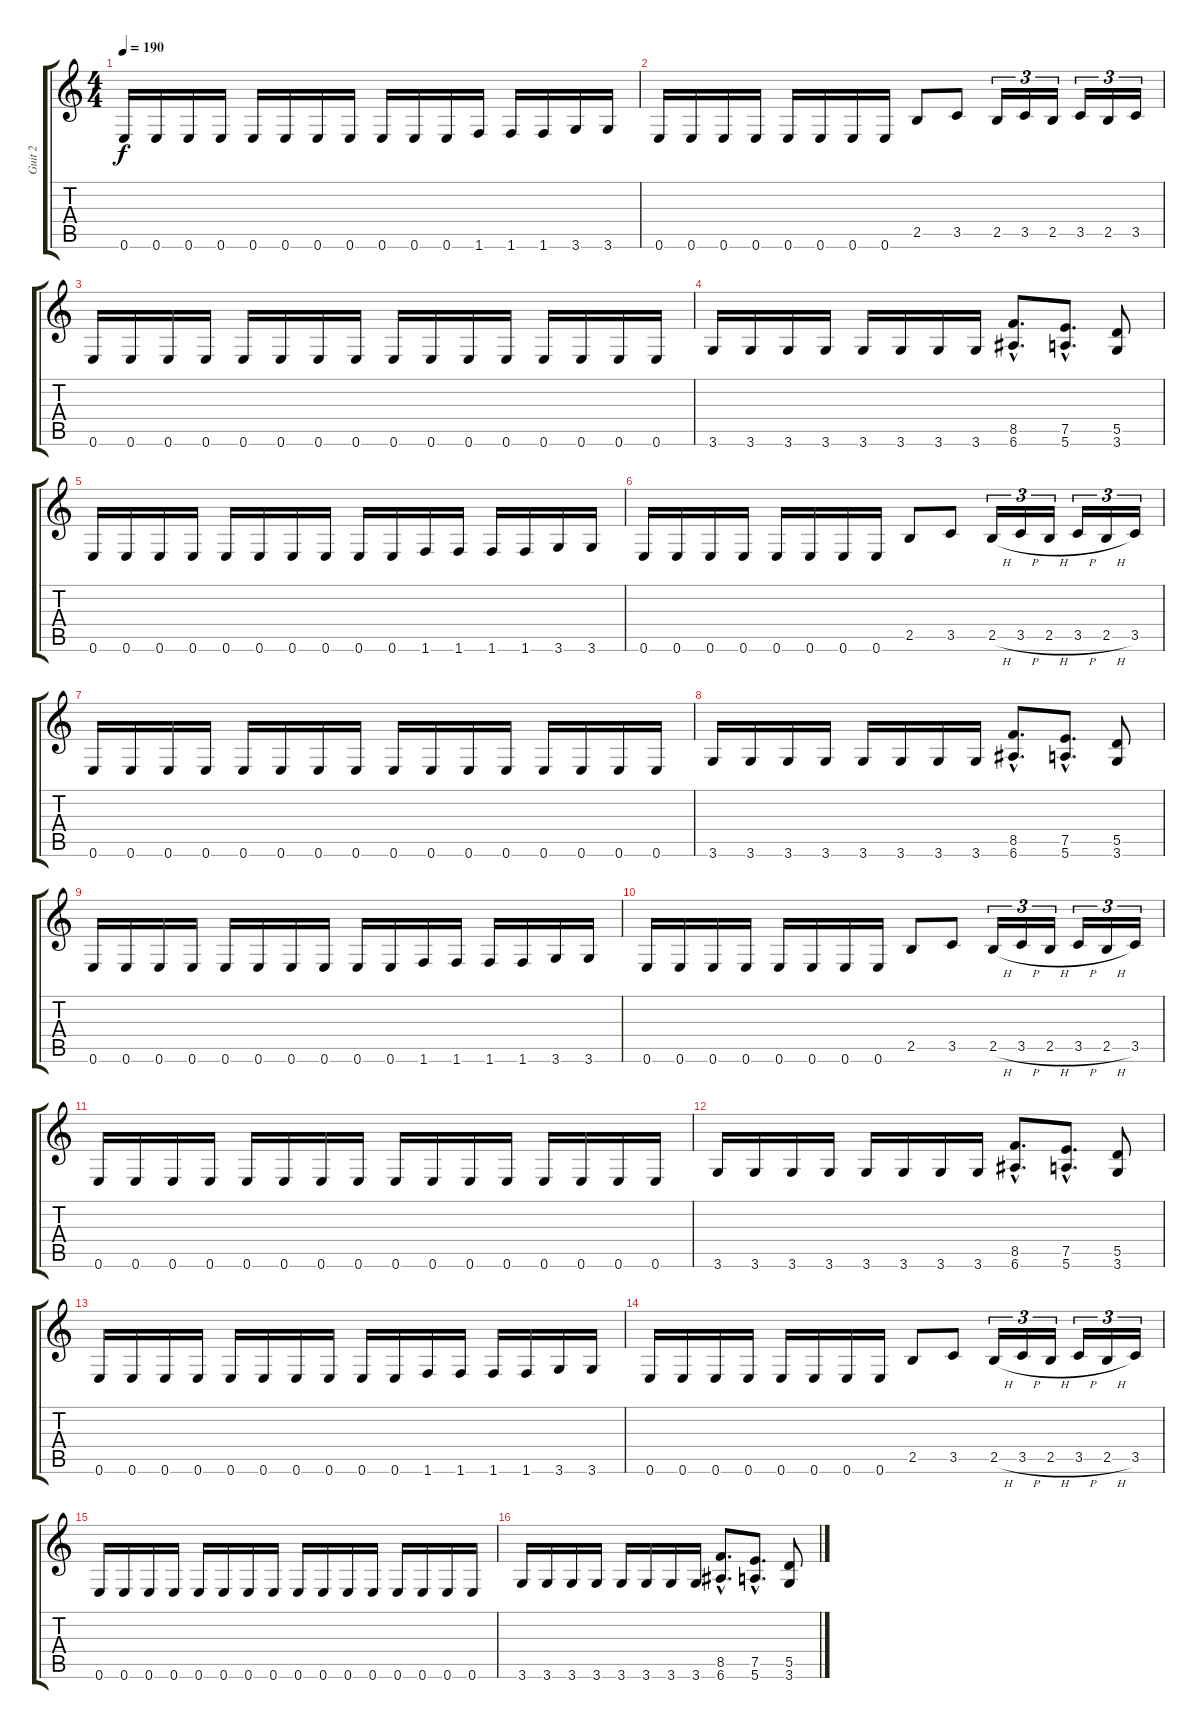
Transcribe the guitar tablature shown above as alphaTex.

\track ("Guit 2" "Guit 2") {instrument distortionguitar}
\staff {score tabs}
\tuning (E4 B3 G3 D3 A2 E2) {hide}
\ts (4 4)
\tempo 190
\clef g2
\ks c
0.6.16{dy f} 0.6.16 0.6.16 0.6.16 0.6.16 0.6.16 0.6.16 0.6.16 0.6.16 0.6.16 0.6.16 1.6.16 1.6.16 1.6.16 3.6.16 3.6.16 |
0.6.16 0.6.16 0.6.16 0.6.16 0.6.16 0.6.16 0.6.16 0.6.16 2.5.8 3.5.8 2.5.16{tu (3 2)} 3.5.16{tu (3 2)} 2.5.16{tu (3 2)} 3.5.16{tu (3 2)} 2.5.16{tu (3 2)} 3.5.16{tu (3 2)} |
0.6.16 0.6.16 0.6.16 0.6.16 0.6.16 0.6.16 0.6.16 0.6.16 0.6.16 0.6.16 0.6.16 0.6.16 0.6.16 0.6.16 0.6.16 0.6.16 |
3.6.16 3.6.16 3.6.16 3.6.16 3.6.16 3.6.16 3.6.16 3.6.16 (8.5{hac} 6.6{hac}).8{d} (7.5{hac} 5.6{hac}).8{d} (5.5 3.6).8 |
0.6.16 0.6.16 0.6.16 0.6.16 0.6.16 0.6.16 0.6.16 0.6.16 0.6.16 0.6.16 1.6.16 1.6.16 1.6.16 1.6.16 3.6.16 3.6.16 |
0.6.16 0.6.16 0.6.16 0.6.16 0.6.16 0.6.16 0.6.16 0.6.16 2.5.8 3.5.8 2.5{h}.16{tu (3 2)} 3.5{h}.16{tu (3 2)} 2.5{h}.16{tu (3 2)} 3.5{h}.16{tu (3 2)} 2.5{h}.16{tu (3 2)} 3.5.16{tu (3 2)} |
0.6.16 0.6.16 0.6.16 0.6.16 0.6.16 0.6.16 0.6.16 0.6.16 0.6.16 0.6.16 0.6.16 0.6.16 0.6.16 0.6.16 0.6.16 0.6.16 |
3.6.16 3.6.16 3.6.16 3.6.16 3.6.16 3.6.16 3.6.16 3.6.16 (8.5{hac} 6.6{hac}).8{d} (7.5{hac} 5.6{hac}).8{d} (5.5 3.6).8 |
0.6.16 0.6.16 0.6.16 0.6.16 0.6.16 0.6.16 0.6.16 0.6.16 0.6.16 0.6.16 1.6.16 1.6.16 1.6.16 1.6.16 3.6.16 3.6.16 |
0.6.16 0.6.16 0.6.16 0.6.16 0.6.16 0.6.16 0.6.16 0.6.16 2.5.8 3.5.8 2.5{h}.16{tu (3 2)} 3.5{h}.16{tu (3 2)} 2.5{h}.16{tu (3 2)} 3.5{h}.16{tu (3 2)} 2.5{h}.16{tu (3 2)} 3.5.16{tu (3 2)} |
0.6.16 0.6.16 0.6.16 0.6.16 0.6.16 0.6.16 0.6.16 0.6.16 0.6.16 0.6.16 0.6.16 0.6.16 0.6.16 0.6.16 0.6.16 0.6.16 |
3.6.16 3.6.16 3.6.16 3.6.16 3.6.16 3.6.16 3.6.16 3.6.16 (8.5{hac} 6.6{hac}).8{d} (7.5{hac} 5.6{hac}).8{d} (5.5 3.6).8 |
0.6.16 0.6.16 0.6.16 0.6.16 0.6.16 0.6.16 0.6.16 0.6.16 0.6.16 0.6.16 1.6.16 1.6.16 1.6.16 1.6.16 3.6.16 3.6.16 |
0.6.16 0.6.16 0.6.16 0.6.16 0.6.16 0.6.16 0.6.16 0.6.16 2.5.8 3.5.8 2.5{h}.16{tu (3 2)} 3.5{h}.16{tu (3 2)} 2.5{h}.16{tu (3 2)} 3.5{h}.16{tu (3 2)} 2.5{h}.16{tu (3 2)} 3.5.16{tu (3 2)} |
0.6.16 0.6.16 0.6.16 0.6.16 0.6.16 0.6.16 0.6.16 0.6.16 0.6.16 0.6.16 0.6.16 0.6.16 0.6.16 0.6.16 0.6.16 0.6.16 |
3.6.16 3.6.16 3.6.16 3.6.16 3.6.16 3.6.16 3.6.16 3.6.16 (8.5{hac} 6.6{hac}).8{d} (7.5{hac} 5.6{hac}).8{d} (5.5 3.6).8
